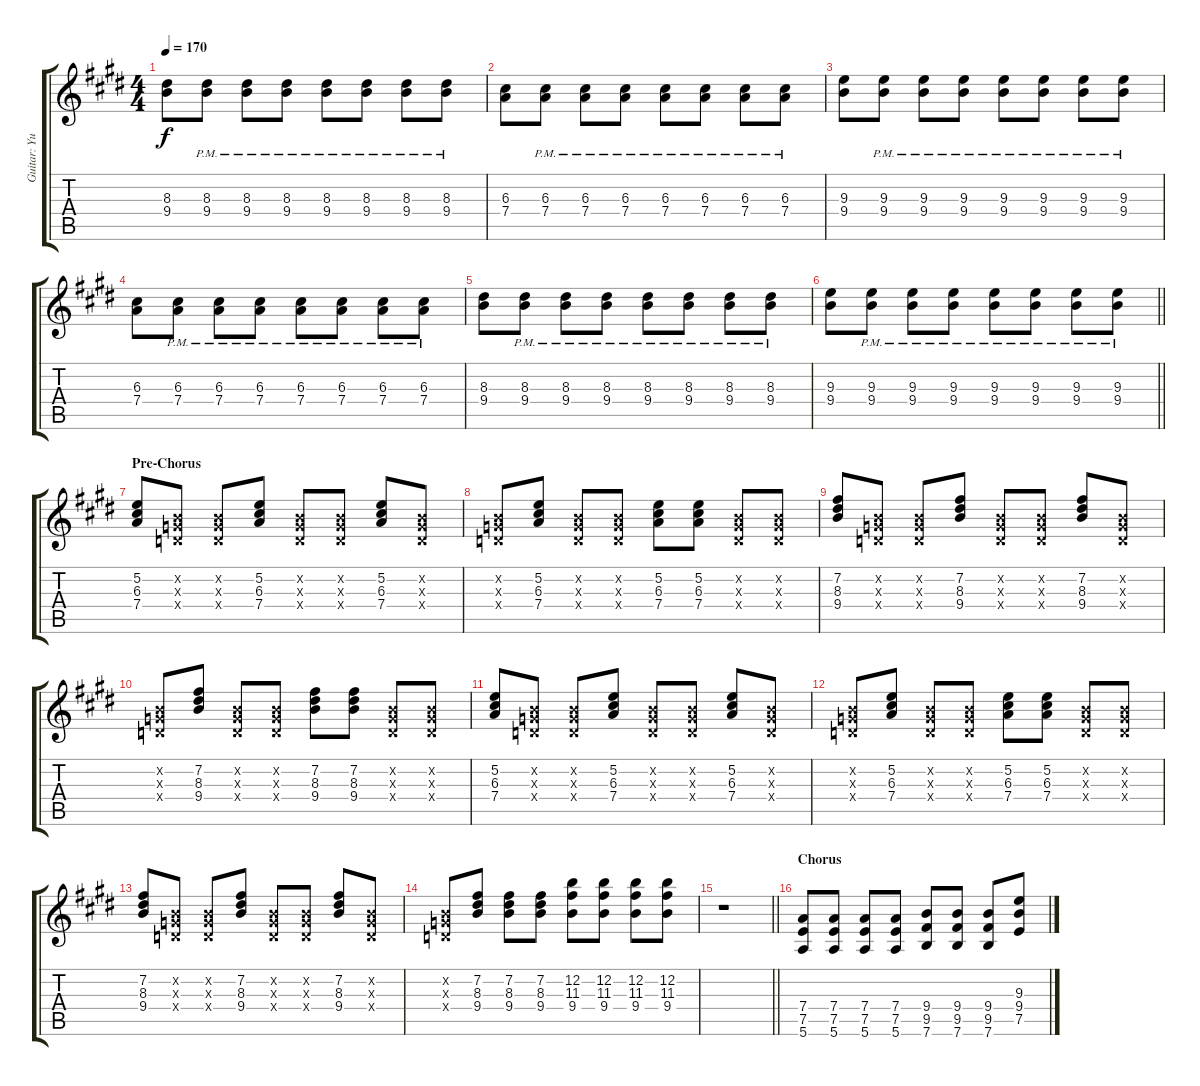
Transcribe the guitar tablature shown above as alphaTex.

\track ("Guitar: Yui Hirasawa" "Guitar: Yu") {instrument overdrivenguitar}
\staff {score tabs}
\tuning (E4 B3 G3 D3 A2 E2) {hide}
\ts (4 4)
\tempo 170
\clef g2
\ks e
(8.3 9.4).8{dy f} (8.3{pm} 9.4{pm}).8 (8.3{pm} 9.4{pm}).8 (8.3{pm} 9.4{pm}).8 (8.3{pm} 9.4{pm}).8 (8.3{pm} 9.4{pm}).8 (8.3{pm} 9.4{pm}).8 (8.3{pm} 9.4{pm}).8 |
(6.3 7.4).8 (6.3{pm} 7.4{pm}).8 (6.3{pm} 7.4{pm}).8 (6.3{pm} 7.4{pm}).8 (6.3{pm} 7.4{pm}).8 (6.3{pm} 7.4{pm}).8 (6.3{pm} 7.4{pm}).8 (6.3{pm} 7.4{pm}).8 |
(9.3 9.4).8 (9.3{pm} 9.4{pm}).8 (9.3{pm} 9.4{pm}).8 (9.3{pm} 9.4{pm}).8 (9.3{pm} 9.4{pm}).8 (9.3{pm} 9.4{pm}).8 (9.3{pm} 9.4{pm}).8 (9.3{pm} 9.4{pm}).8 |
(6.3 7.4).8 (6.3{pm} 7.4{pm}).8 (6.3{pm} 7.4{pm}).8 (6.3{pm} 7.4{pm}).8 (6.3{pm} 7.4{pm}).8 (6.3{pm} 7.4{pm}).8 (6.3{pm} 7.4{pm}).8 (6.3{pm} 7.4{pm}).8 |
(8.3 9.4).8 (8.3{pm} 9.4{pm}).8 (8.3{pm} 9.4{pm}).8 (8.3{pm} 9.4{pm}).8 (8.3{pm} 9.4{pm}).8 (8.3{pm} 9.4{pm}).8 (8.3{pm} 9.4{pm}).8 (8.3{pm} 9.4{pm}).8 |
\barLineRight lightlight
(9.3 9.4).8 (9.3{pm} 9.4{pm}).8 (9.3{pm} 9.4{pm}).8 (9.3{pm} 9.4{pm}).8 (9.3{pm} 9.4{pm}).8 (9.3{pm} 9.4{pm}).8 (9.3{pm} 9.4{pm}).8 (9.3{pm} 9.4{pm}).8 |
\section ("" "Pre-Chorus")
(5.2 6.3 7.4).8 (0.2{x} 0.3{x} 0.4{x}).8 (0.2{x} 0.3{x} 0.4{x}).8 (5.2 6.3 7.4).8 (0.2{x} 0.3{x} 0.4{x}).8 (0.2{x} 0.3{x} 0.4{x}).8 (5.2 6.3 7.4).8 (0.2{x} 0.3{x} 0.4{x}).8 |
(0.2{x} 0.3{x} 0.4{x}).8 (5.2 6.3 7.4).8 (0.2{x} 0.3{x} 0.4{x}).8 (0.2{x} 0.3{x} 0.4{x}).8 (5.2 6.3 7.4).8 (5.2 6.3 7.4).8 (0.2{x} 0.3{x} 0.4{x}).8 (0.2{x} 0.3{x} 0.4{x}).8 |
(7.2 8.3 9.4).8 (0.2{x} 0.3{x} 0.4{x}).8 (0.2{x} 0.3{x} 0.4{x}).8 (7.2 8.3 9.4).8 (0.2{x} 0.3{x} 0.4{x}).8 (0.2{x} 0.3{x} 0.4{x}).8 (7.2 8.3 9.4).8 (0.2{x} 0.3{x} 0.4{x}).8 |
(0.2{x} 0.3{x} 0.4{x}).8 (7.2 8.3 9.4).8 (0.2{x} 0.3{x} 0.4{x}).8 (0.2{x} 0.3{x} 0.4{x}).8 (7.2 8.3 9.4).8 (7.2 8.3 9.4).8 (0.2{x} 0.3{x} 0.4{x}).8 (0.2{x} 0.3{x} 0.4{x}).8 |
(5.2 6.3 7.4).8 (0.2{x} 0.3{x} 0.4{x}).8 (0.2{x} 0.3{x} 0.4{x}).8 (5.2 6.3 7.4).8 (0.2{x} 0.3{x} 0.4{x}).8 (0.2{x} 0.3{x} 0.4{x}).8 (5.2 6.3 7.4).8 (0.2{x} 0.3{x} 0.4{x}).8 |
(0.2{x} 0.3{x} 0.4{x}).8 (5.2 6.3 7.4).8 (0.2{x} 0.3{x} 0.4{x}).8 (0.2{x} 0.3{x} 0.4{x}).8 (5.2 6.3 7.4).8 (5.2 6.3 7.4).8 (0.2{x} 0.3{x} 0.4{x}).8 (0.2{x} 0.3{x} 0.4{x}).8 |
(7.2 8.3 9.4).8 (0.2{x} 0.3{x} 0.4{x}).8 (0.2{x} 0.3{x} 0.4{x}).8 (7.2 8.3 9.4).8 (0.2{x} 0.3{x} 0.4{x}).8 (0.2{x} 0.3{x} 0.4{x}).8 (7.2 8.3 9.4).8 (0.2{x} 0.3{x} 0.4{x}).8 |
(0.2{x} 0.3{x} 0.4{x}).8 (7.2 8.3 9.4).8 (7.2 8.3 9.4).8 (7.2 8.3 9.4).8 (12.2 11.3 9.4).8 (12.2 11.3 9.4).8 (12.2 11.3 9.4).8 (12.2 11.3 9.4).8 |
\barLineRight lightlight
r.1 |
\section ("" "Chorus")
(7.4 7.5 5.6).8 (7.4 7.5 5.6).8 (7.4 7.5 5.6).8 (7.4 7.5 5.6).8 (9.4 9.5 7.6).8 (9.4 9.5 7.6).8 (9.4 9.5 7.6).8 (9.3 9.4 7.5).8
